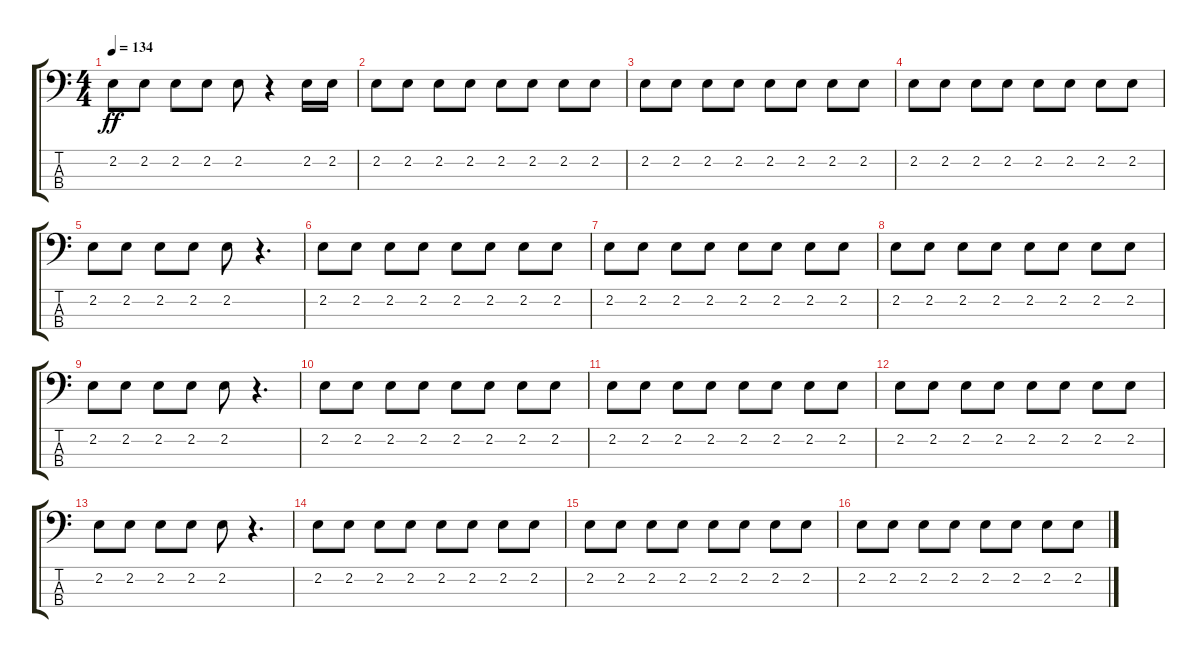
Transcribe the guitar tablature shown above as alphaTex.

\track "" {instrument overdrivenguitar}
\staff {score tabs}
\tuning (G2 D2 A1 E1) {hide}
\ts (4 4)
\tempo 134
\clef f4
\ks c
2.2.8{dy ff} 2.2.8 2.2.8 2.2.8 2.2.8 r.4 2.2.16 2.2.16 |
2.2.8 2.2.8 2.2.8 2.2.8 2.2.8 2.2.8 2.2.8 2.2.8 |
2.2.8 2.2.8 2.2.8 2.2.8 2.2.8 2.2.8 2.2.8 2.2.8 |
2.2.8 2.2.8 2.2.8 2.2.8 2.2.8 2.2.8 2.2.8 2.2.8 |
2.2.8 2.2.8 2.2.8 2.2.8 2.2.8 r.4{d} |
2.2.8 2.2.8 2.2.8 2.2.8 2.2.8 2.2.8 2.2.8 2.2.8 |
2.2.8 2.2.8 2.2.8 2.2.8 2.2.8 2.2.8 2.2.8 2.2.8 |
2.2.8 2.2.8 2.2.8 2.2.8 2.2.8 2.2.8 2.2.8 2.2.8 |
2.2.8 2.2.8 2.2.8 2.2.8 2.2.8 r.4{d} |
2.2.8 2.2.8 2.2.8 2.2.8 2.2.8 2.2.8 2.2.8 2.2.8 |
2.2.8 2.2.8 2.2.8 2.2.8 2.2.8 2.2.8 2.2.8 2.2.8 |
2.2.8 2.2.8 2.2.8 2.2.8 2.2.8 2.2.8 2.2.8 2.2.8 |
2.2.8 2.2.8 2.2.8 2.2.8 2.2.8 r.4{d} |
2.2.8 2.2.8 2.2.8 2.2.8 2.2.8 2.2.8 2.2.8 2.2.8 |
2.2.8 2.2.8 2.2.8 2.2.8 2.2.8 2.2.8 2.2.8 2.2.8 |
2.2.8 2.2.8 2.2.8 2.2.8 2.2.8 2.2.8 2.2.8 2.2.8
